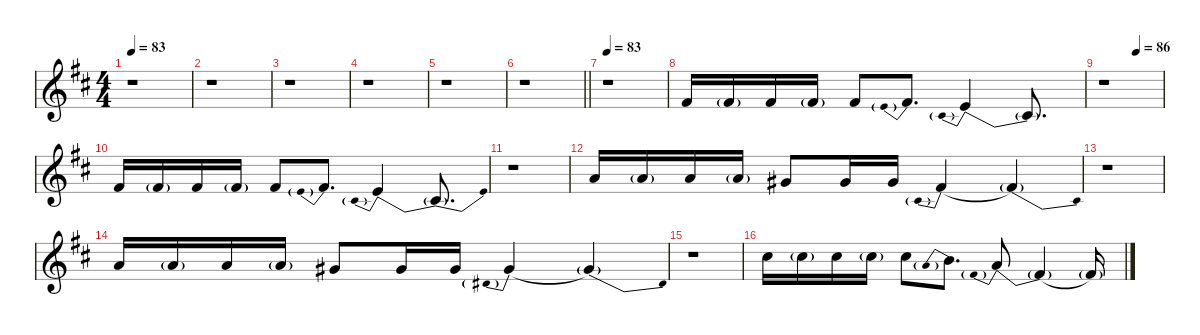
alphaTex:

\defaultSystemsLayout 4
\hideDynamics
\bracketExtendMode nobrackets
\singleTrackTrackNamePolicy hidden
\multiTrackTrackNamePolicy hidden
\firstSystemTrackNameMode fullname
\firstSystemTrackNameOrientation horizontal
\otherSystemsTrackNameOrientation horizontal
\track ("Voix" "led.synth.") {defaultSystemsLayout 4 instrument lead3calliope}
\staff {score}
\tuning (E4 B3 G3 D3 A2 E2)
\ts (4 4)
\tempo 83
\clef g2
\ks bminor
r.1{dy f beam Down} |
r.1{beam Down} |
r.1{beam Down} |
r.1{beam Down} |
r.1{beam Down} |
\barLineRight lightlight
r.1{beam Down} |
\tempo 83
r.1{beam Down} |
7.2{acc #}.16{beam Up} 7.2{g acc #}.16{beam Up} 7.2{acc #}.16{beam Up} 7.2{g acc #}.16{beam Up} 7.2{acc #}.8{beam Up} 5.2{be (prebend 0 4 9.999999599999999 4)}.8{d beam Up} 2.2{be (prebendrelease 0 6 60 0)}.4{beam Up} 2.2{be (hold 0 0 60 0) t acc #}.8{d beam Up} |
\tempo (86 0.5625)
r.1{beam Down} |
7.2{acc #}.16{beam Up} 7.2{g acc #}.16{beam Up} 7.2{acc #}.16{beam Up} 7.2{g acc #}.16{beam Up} 7.2{acc #}.8{beam Up} 5.2{be (prebend 0 4 9.999999599999999 4)}.8{d beam Up} 2.2{be (prebendrelease 0 6 60 0)}.4{beam Up} 2.2{be (bend 0 0 60 6) t acc #}.8{d beam Up} |
r.1{beam Down} |
10.2{acc forcenatural}.16{beam Up} 10.2{g acc forcenatural}.16{beam Up} 10.2{acc forcenatural}.16{beam Up} 10.2{g acc forcenatural}.16{beam Up} 9.2{acc #}.8{beam Up} 9.2{acc #}.16{beam Up} 9.2{acc #}.16{beam Up} 2.2{be (prebend 0 10 60 10)}.4{beam Up} 2.2{be (release 0 10 60 0) t}.4{beam Up} |
r.1{beam Down} |
10.2{acc forcenatural}.16{beam Up} 10.2{g acc forcenatural}.16{beam Up} 10.2{acc forcenatural}.16{beam Up} 10.2{g acc forcenatural}.16{beam Up} 9.2{acc #}.8{beam Up} 9.2{acc #}.16{beam Up} 9.2{acc #}.16{beam Up} 4.2{be (prebend 0 10 60 10)}.4{beam Up} 4.2{be (release 0 10 60 0) t}.4{beam Up} |
r.1{beam Down} |
14.2{acc #}.16{beam Down} 14.2{g acc #}.16{beam Down} 14.2{acc #}.16{beam Down} 14.2{g acc #}.16{beam Down} 14.2{acc #}.8{beam Down} 10.2{be (prebend 0 4 9 4)}.8{d beam Down} 7.2{be (prebendrelease 0 6 60 0)}.8{beam Up} 7.2{be (hold 0 0 60 0) t acc #}.4{beam Up} 7.2{be (hold 0 0 60 0) t acc #}.16{beam Up}
